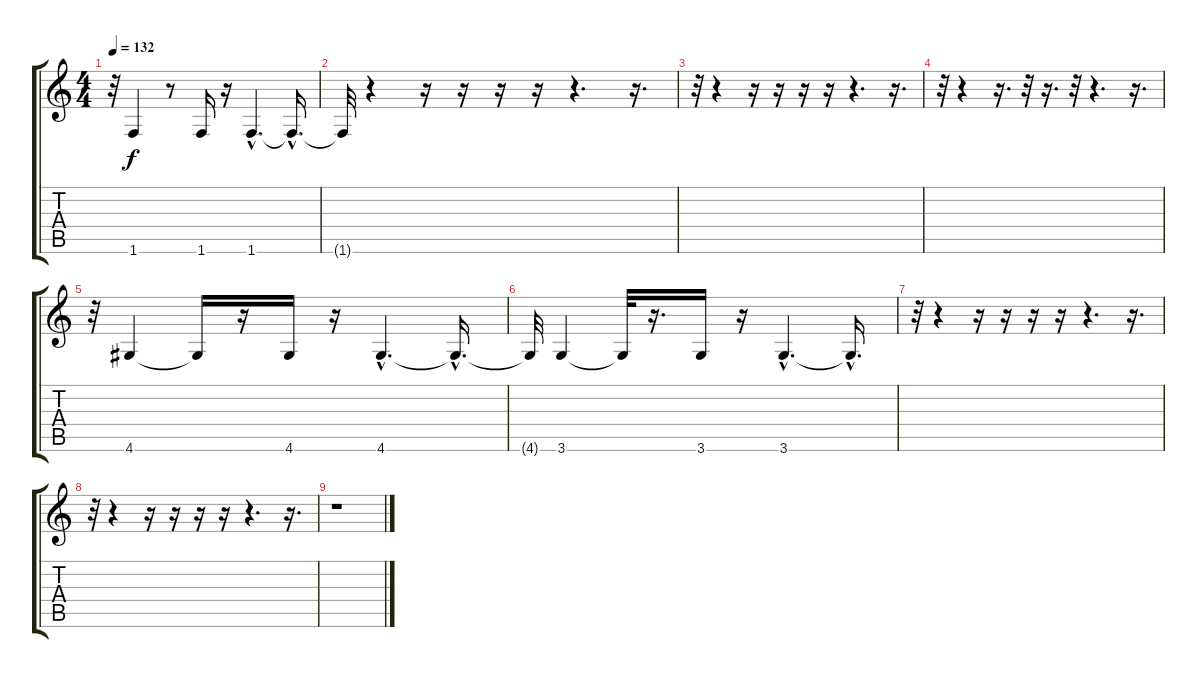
\track "" {instrument electricbassfinger}
\staff {score tabs}
\tuning (E4 B3 G3 D3 A2 E2) {hide}
\ts (4 4)
\tempo 132
\clef g2
\ks c
r.32{dy f} 1.6.4 r.8 1.6.16 r.16 1.6{hac}.4{d} 1.6{hac t}.16{d} |
1.6{t}.32 r.4 r.16 r.16 r.16 r.16 r.4{d} r.16{d} |
r.32 r.4 r.16 r.16 r.16 r.16 r.4{d} r.16{d} |
r.32 r.4 r.16{d} r.32 r.16{d} r.32 r.4{d} r.16{d} |
r.32 4.6.4 4.6{t}.16 r.16 4.6.16 r.16 4.6{hac}.4{d} 4.6{hac t}.16{d} |
4.6{t}.32 3.6.4 3.6{t}.32 r.16{d} 3.6.16 r.16 3.6{hac}.4{d} 3.6{hac t}.16{d} |
r.32 r.4 r.16 r.16 r.16 r.16 r.4{d} r.16{d} |
r.32 r.4 r.16 r.16 r.16 r.16 r.4{d} r.16{d} |
r.1
